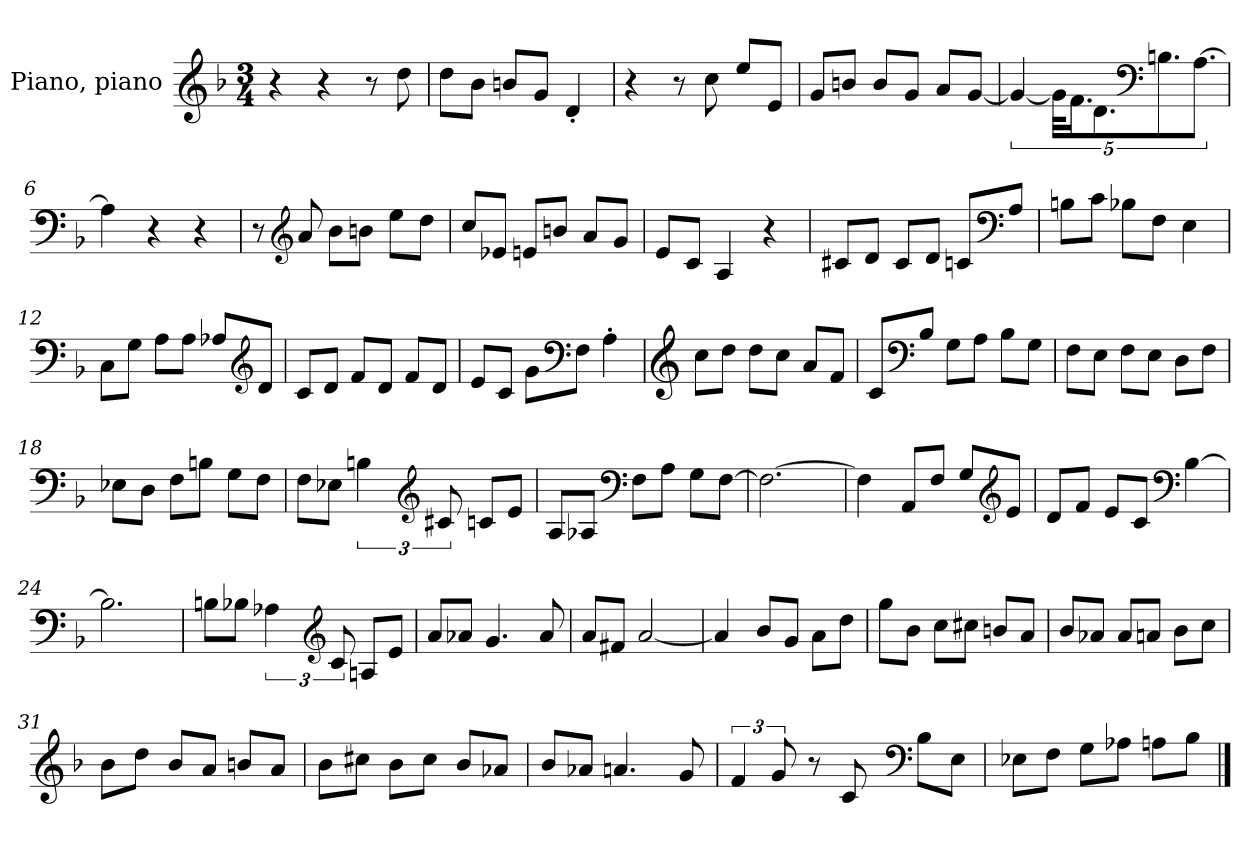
**kern
*part1
*staff1
*I"Piano, piano
*clefG2
*k[b-]
*M3/4
*MM76
=1
4r
4r
8r
8dd\
=2
8dd\L
8b-\J
8bn/L
8g/J
4d'/
=3
4r
8r
8cc\
8ee/L
8e/J
=4
8g/L
8bn/J
8b/L
8g/J
8a/L
[8g/J
=5
5g/_
40g\KLL]
20.f\J
10.d\
*clefF4
10.Bn\
[10.A\J
=6
4A\]
4r
4r
!!LO:LB:g=z
=7
8r
*clefG2
8a/
8b-\L
8bn\J
8ee\L
8dd\J
=8
8cc/L
8e-X/J
8en/L
8bn/J
8a/L
8g/J
=9
8e/L
8c/J
4A/
4r
=10
8c#X/L
8d/J
8c#/L
8d/J
8cn/L
*clefF4
8A/J
=11
8Bn\L
8c\J
8B-X\L
8F\J
4E\
!!LO:LB:g=z
=12
8C\L
8G\J
8A\L
8A\J
8A-X/L
*clefG2
8d/J
=13
8c/L
8d/J
8f/L
8d/J
8f/L
8d/J
=14
8e/L
8c/J
8g\L
*clefF4
8F\J
4A'\
=15
*clefG2
8cc\L
8dd\J
8dd\L
8cc\J
8a/L
8f/J
=16
8c/L
*clefF4
8B-/J
8G\L
8A\J
8B-\L
8G\J
=17
8F\L
8E\J
8F\L
8E\J
8D\L
8F\J
!!LO:LB:g=z
=18
8E-X\L
8D\J
8F\L
8Bn\J
8G\L
8F\J
=19
8F\L
8E-X\J
6Bn\
*clefG2
12c#X/
8cn/L
8e/J
=20
8A/L
8A-X/J
*clefF4
8F\L
8A-\J
8G\L
[8F\J
=21
2.F\_
=22
4F\]
8AA/L
8F/J
8G/L
*clefG2
8e/J
!!LO:LB:g=z
=23
8d/L
8f/J
8e/L
8c/J
*clefF4
[4B-\
=24
2.B-\]
=25
8Bn\L
8B-X\J
6A-X\
*clefG2
12c/
8An/L
8e/J
=26
8a/L
8a-X/J
4.g/
8a-/
=27
8a/L
8f#X/J
[2a/
=28
4a/]
8b-/L
8g/J
8a\L
8dd\J
!!LO:LB:g=z
=29
8gg\L
8b-\J
8cc\L
8cc#X\J
8bn/L
8a/J
=30
8b-/L
8a-X/J
8a-/L
8an/J
8b-\L
8cc\J
=31
8b-\L
8dd\J
8b-/L
8a/J
8bn/L
8a/J
=32
8b-\L
8cc#X\J
8b-\L
8cc#\J
8b-/L
8a-X/J
=33
8b-/L
8a-X/J
4.an/
8g/
!!LO:LB:g=z
=34
6f/
12g/
8r
8c/
*clefF4
8B-\L
8E\J
=35
8E-X\L
8F\J
8G\L
8A-X\J
8An\L
8B-\J
==
*-
